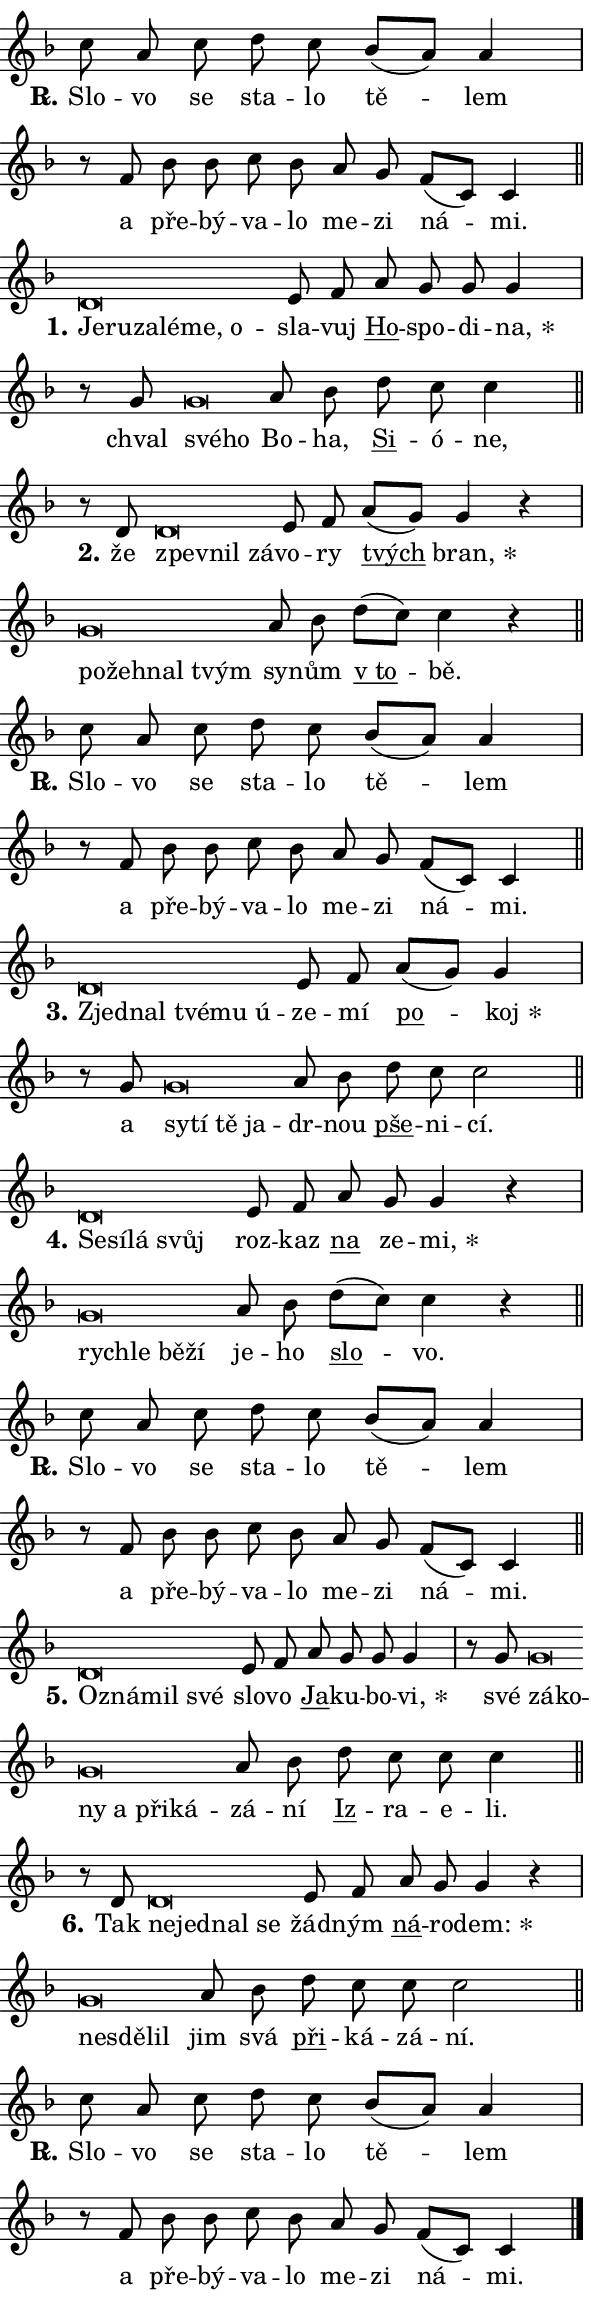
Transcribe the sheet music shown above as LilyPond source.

\version "2.24.0"
\header { tagline = "" }
\paper {
  indent = 0\cm
  top-margin = 0\cm
  right-margin = 0.13\cm % to fit lyric hyphens
  bottom-margin = 0\cm
  left-margin = 0\cm
  paper-width = 10\cm
  page-breaking = #ly:one-page-breaking
  system-system-spacing.basic-distance = #11
  score-system-spacing.basic-distance = #11
  ragged-last = ##f
}


%% Author: Thomas Morley
%% https://lists.gnu.org/archive/html/lilypond-user/2020-05/msg00002.html
#(define (line-position grob)
"Returns position of @var[grob} in current system:
   @code{'start}, if at first time-step
   @code{'end}, if at last time-step
   @code{'middle} otherwise
"
  (let* ((col (ly:item-get-column grob))
         (ln (ly:grob-object col 'left-neighbor))
         (rn (ly:grob-object col 'right-neighbor))
         (col-to-check-left (if (ly:grob? ln) ln col))
         (col-to-check-right (if (ly:grob? rn) rn col))
         (break-dir-left
           (and
             (ly:grob-property col-to-check-left 'non-musical #f)
             (ly:item-break-dir col-to-check-left)))
         (break-dir-right
           (and
             (ly:grob-property col-to-check-right 'non-musical #f)
             (ly:item-break-dir col-to-check-right))))
        (cond ((eqv? 1 break-dir-left) 'start)
              ((eqv? -1 break-dir-right) 'end)
              (else 'middle))))

#(define (tranparent-at-line-position vctor)
  (lambda (grob)
  "Relying on @code{line-position} select the relevant enry from @var{vctor}.
Used to determine transparency,"
    (case (line-position grob)
      ((end) (not (vector-ref vctor 0)))
      ((middle) (not (vector-ref vctor 1)))
      ((start) (not (vector-ref vctor 2))))))

noteHeadBreakVisibility =
#(define-music-function (break-visibility)(vector?)
"Makes @code{NoteHead}s transparent relying on @var{break-visibility}"
#{
  \override NoteHead.transparent =
    #(tranparent-at-line-position break-visibility)
#})

#(define delete-ledgers-for-transparent-note-heads
  (lambda (grob)
    "Reads whether a @code{NoteHead} is transparent.
If so this @code{NoteHead} is removed from @code{'note-heads} from
@var{grob}, which is supposed to be @code{LedgerLineSpanner}.
As a result ledgers are not printed for this @code{NoteHead}"
    (let* ((nhds-array (ly:grob-object grob 'note-heads))
           (nhds-list
             (if (ly:grob-array? nhds-array)
                 (ly:grob-array->list nhds-array)
                 '()))
           ;; Relies on the transparent-property being done before
           ;; Staff.LedgerLineSpanner.after-line-breaking is executed.
           ;; This is fragile ...
           (to-keep
             (remove
               (lambda (nhd)
                 (ly:grob-property nhd 'transparent #f))
               nhds-list)))
      ;; TODO find a better method to iterate over grob-arrays, similiar
      ;; to filter/remove etc for lists
      ;; For now rebuilt from scratch
      (set! (ly:grob-object grob 'note-heads)  '())
      (for-each
        (lambda (nhd)
          (ly:pointer-group-interface::add-grob grob 'note-heads nhd))
        to-keep))))

squashNotes = {
  \override NoteHead.X-extent = #'(-0.2 . 0.2)
  \override NoteHead.Y-extent = #'(-0.75 . 0)
  \override NoteHead.stencil =
    #(lambda (grob)
       (let ((pos (ly:grob-property grob 'staff-position)))
         (begin
           (if (< pos -7) (display "ERROR: Lower brevis then expected\n") (display ""))
           (if (<= pos -6) ly:text-interface::print ly:note-head::print))))
}
unSquashNotes = {
  \revert NoteHead.X-extent
  \revert NoteHead.Y-extent
  \revert NoteHead.stencil
}

hideNotes = \noteHeadBreakVisibility #begin-of-line-visible
unHideNotes = \noteHeadBreakVisibility #all-visible

% work-around for resetting accidentals
% https://lilypond.org/doc/v2.23/Documentation/notation/displaying-rhythms#unmetered-music
cadenzaMeasure = {
  \cadenzaOff
  \partial 1024 s1024
  \cadenzaOn
}

#(define-markup-command (accent layout props text) (markup?)
  "Underline accented syllable"
  (interpret-markup layout props
    #{\markup \override #'(offset . 4.3) \underline { #text }#}))

responsum = \markup \concat {
  "R" \hspace #-1.05 \path #0.1 #'((moveto 0 0.07) (lineto 0.9 0.8)) \hspace #0.05 "."
}

spaceSize = #0.6828661417322834 % exact space size for TeX Gyre Schola

\layout {
  \context {
    \Staff
    \remove "Time_signature_engraver"
    \override LedgerLineSpanner.after-line-breaking = #delete-ledgers-for-transparent-note-heads
  }
  \context {
    \Lyrics {
      \override LyricSpace.minimum-distance = \spaceSize
      \override LyricText.font-name = #"TeX Gyre Schola"
      \override LyricText.font-size = 1
      \override StanzaNumber.font-name = #"TeX Gyre Schola Bold"
      \override StanzaNumber.font-size = 1
    }
  }
  \context {
    \Score 
    \override NoteHead.text =
      #(lambda (grob) 
        (let ((pos (ly:grob-property grob 'staff-position)))
          #{\markup {
            \combine
              \halign #-0.55 \raise #(if (= pos -6) 0 0.5) \override #'(thickness . 2) \draw-line #'(3.2 . 0)
              \musicglyph "noteheads.sM1"
          }#}))
  }
}

% magnetic-lyrics.ily
%
%   written by
%     Jean Abou Samra <jean@abou-samra.fr>
%     Werner Lemberg <wl@gnu.org>
%
%   adapted by
%     Jiri Hon <jiri.hon@gmail.com>
%
% Version 2022-Apr-15

% https://www.mail-archive.com/lilypond-user@gnu.org/msg149350.html

#(define (Left_hyphen_pointer_engraver context)
   "Collect syllable-hyphen-syllable occurrences in lyrics and store
them in properties.  This engraver only looks to the left.  For
example, if the lyrics input is @code{foo -- bar}, it does the
following.

@itemize @bullet
@item
Set the @code{text} property of the @code{LyricHyphen} grob between
@q{foo} and @q{bar} to @code{foo}.

@item
Set the @code{left-hyphen} property of the @code{LyricText} grob with
text @q{foo} to the @code{LyricHyphen} grob between @q{foo} and
@q{bar}.
@end itemize

Use this auxiliary engraver in combination with the
@code{lyric-@/text::@/apply-@/magnetic-@/offset!} hook."
   (let ((hyphen #f)
         (text #f))
     (make-engraver
      (acknowledgers
       ((lyric-syllable-interface engraver grob source-engraver)
        (set! text grob)))
      (end-acknowledgers
       ((lyric-hyphen-interface engraver grob source-engraver)
        ;(when (not (grob::has-interface grob 'lyric-space-interface))
          (set! hyphen grob)));)
      ((stop-translation-timestep engraver)
       (when (and text hyphen)
         (ly:grob-set-object! text 'left-hyphen hyphen))
       (set! text #f)
       (set! hyphen #f)))))

#(define (lyric-text::apply-magnetic-offset! grob)
   "If the space between two syllables is less than the value in
property @code{LyricText@/.details@/.squash-threshold}, move the right
syllable to the left so that it gets concatenated with the left
syllable.

Use this function as a hook for
@code{LyricText@/.after-@/line-@/breaking} if the
@code{Left_@/hyphen_@/pointer_@/engraver} is active."
   (let ((hyphen (ly:grob-object grob 'left-hyphen #f)))
     (when hyphen
       (let ((left-text (ly:spanner-bound hyphen LEFT)))
         (when (grob::has-interface left-text 'lyric-syllable-interface)
           (let* ((common (ly:grob-common-refpoint grob left-text X))
                  (this-x-ext (ly:grob-extent grob common X))
                  (left-x-ext
                   (begin
                     ;; Trigger magnetism for left-text.
                     (ly:grob-property left-text 'after-line-breaking)
                     (ly:grob-extent left-text common X)))
                  ;; `delta` is the gap width between two syllables.
                  (delta (- (interval-start this-x-ext)
                            (interval-end left-x-ext)))
                  (details (ly:grob-property grob 'details))
                  (threshold (assoc-get 'squash-threshold details 0.2)))
             (when (< delta threshold)
               (let* (;; We have to manipulate the input text so that
                      ;; ligatures crossing syllable boundaries are not
                      ;; disabled.  For languages based on the Latin
                      ;; script this is essentially a beautification.
                      ;; However, for non-Western scripts it can be a
                      ;; necessity.
                      (lt (ly:grob-property left-text 'text))
                      (rt (ly:grob-property grob 'text))
                      (is-space (grob::has-interface hyphen 'lyric-space-interface))
                      (space (if is-space " " ""))
                      (extra-delta (if is-space spaceSize 0))
                      ;; Append new syllable.
                      (ltrt-space (if (and (string? lt) (string? rt))
                                (string-append lt space rt)
                                (make-concat-markup (list lt space rt))))
                      ;; Right-align `ltrt` to the right side.
                      (ltrt-space-markup (grob-interpret-markup
                               grob
                               (make-translate-markup
                                (cons (interval-length this-x-ext) 0)
                                (make-right-align-markup ltrt-space)))))
                 (begin
                   ;; Don't print `left-text`.
                   (ly:grob-set-property! left-text 'stencil #f)
                   ;; Set text and stencil (which holds all collected
                   ;; syllables so far) and shift it to the left.
                   (ly:grob-set-property! grob 'text ltrt-space)
                   (ly:grob-set-property! grob 'stencil ltrt-space-markup)
                   (ly:grob-translate-axis! grob (- (- delta extra-delta)) X))))))))))


#(define (lyric-hyphen::displace-bounds-first grob)
   ;; Make very sure this callback isn't triggered too early.
   (let ((left (ly:spanner-bound grob LEFT))
         (right (ly:spanner-bound grob RIGHT)))
     (ly:grob-property left 'after-line-breaking)
     (ly:grob-property right 'after-line-breaking)
     (ly:lyric-hyphen::print grob)))

squashThreshold = #0.4

\layout {
  \context {
    \Lyrics
    \consists #Left_hyphen_pointer_engraver
    \override LyricText.after-line-breaking =
      #lyric-text::apply-magnetic-offset!
    \override LyricHyphen.stencil = #lyric-hyphen::displace-bounds-first
    \override LyricText.details.squash-threshold = \squashThreshold
    \override LyricHyphen.minimum-distance = 0
    \override LyricHyphen.minimum-length = \squashThreshold
  }
}

squashText = \override LyricText.details.squash-threshold = 9999
unSquashText = \override LyricText.details.squash-threshold = \squashThreshold

leftText = \override LyricText.self-alignment-X = #LEFT
unLeftText = \revert LyricText.self-alignment-X

starOffset = #(lambda (grob) 
                (let ((x_offset (ly:self-alignment-interface::aligned-on-x-parent grob)))
                  (if (= x_offset 0) 0 (+ x_offset 1.2))))

star = #(define-music-function (syllable)(string?)
"Append star separator at the end of a syllable"
#{
  \once \override LyricText.X-offset = #starOffset
  \lyricmode { \markup {
    #syllable
    \override #'((font-name . "TeX Gyre Schola Bold")) \hspace #0.2 \lower #0.65 \larger "*"
  } }
#})

starAccent = #(define-music-function (syllable)(string?)
"Append star separator at the end of a syllable and make accent"
#{
  \once \override LyricText.X-offset = #starOffset
  \lyricmode { \markup {
    \accent #syllable
    \override #'((font-name . "TeX Gyre Schola Bold")) \hspace #0.2 \lower #0.65 \larger "*"
  } }
#})

breath = #(define-music-function (syllable)(string?)
"Append breathing indicator at the end of a syllable"
#{
  \lyricmode { \markup { #syllable "+" } }
#})

optionalBreath = #(define-music-function (syllable)(string?)
"Append optional breathing indicator at the end of a syllable"
#{
  \lyricmode { \markup { #syllable "(+)" } }
#})


\score {
    <<
        \new Voice = "melody" { \cadenzaOn \key f \major \relative { c''8 a c d c bes[( a)] a4 \cadenzaMeasure \bar "|" r8 f bes bes c bes \bar "" a g \bar "" f[( c)] c4 \cadenzaMeasure \bar "||" \break } }
        \new Lyrics \lyricsto "melody" { \lyricmode { \set stanza = \responsum
Slo -- vo se sta -- lo tě -- lem a pře -- bý -- va -- lo me -- zi ná -- mi. } }
    >>
    \layout {}
}

\score {
    <<
        \new Voice = "melody" { \cadenzaOn \key f \major \relative { \squashNotes d'\breve*1/16 \hideNotes \breve*1/16 \bar "" \breve*1/16 \bar "" \breve*1/16 \bar "" \breve*1/16 \breve*1/16 \bar "" \unHideNotes \unSquashNotes e8 f \bar "" a g g g4 \cadenzaMeasure \bar "|" r8 g \squashNotes g\breve*1/16 \hideNotes \breve*1/16 \bar "" \unHideNotes \unSquashNotes a8 bes \bar "" d c c4 \cadenzaMeasure \bar "||" \break } }
        \new Lyrics \lyricsto "melody" { \lyricmode { \set stanza = "1."
\leftText Je -- \squashText ru -- za -- lé -- me, o -- \unLeftText \unSquashText sla -- vuj \markup \accent Ho -- spo -- di -- \star na, chval \leftText své -- \squashText ho \unLeftText \unSquashText Bo -- ha, \markup \accent Si -- ó -- ne, } }
    >>
    \layout {}
}

\score {
    <<
        \new Voice = "melody" { \cadenzaOn \key f \major \relative { r8 d' \squashNotes d\breve*1/16 \hideNotes \breve*1/16 \breve*1/16 \bar "" \unHideNotes \unSquashNotes e8 f \bar "" a[( g)] g4 r \cadenzaMeasure \bar "|" \squashNotes g\breve*1/16 \hideNotes \breve*1/16 \bar "" \breve*1/16 \breve*1/16 \bar "" \unHideNotes \unSquashNotes a8 bes \bar "" d[( c)] c4 r \cadenzaMeasure \bar "||" \break } }
        \new Lyrics \lyricsto "melody" { \lyricmode { \set stanza = "2."
že \leftText zpev -- \squashText nil zá -- \unLeftText \unSquashText vo -- ry \markup \accent tvých \star bran, \leftText po -- \squashText žeh -- nal tvým \unLeftText \unSquashText sy -- nům \markup \accent "v to" -- bě. } }
    >>
    \layout {}
}

\score {
    <<
        \new Voice = "melody" { \cadenzaOn \key f \major \relative { c''8 a c d c bes[( a)] a4 \cadenzaMeasure \bar "|" r8 f bes bes c bes \bar "" a g \bar "" f[( c)] c4 \cadenzaMeasure \bar "||" \break } }
        \new Lyrics \lyricsto "melody" { \lyricmode { \set stanza = \responsum
Slo -- vo se sta -- lo tě -- lem a pře -- bý -- va -- lo me -- zi ná -- mi. } }
    >>
    \layout {}
}

\score {
    <<
        \new Voice = "melody" { \cadenzaOn \key f \major \relative { \squashNotes d'\breve*1/16 \hideNotes \breve*1/16 \bar "" \breve*1/16 \bar "" \breve*1/16 \breve*1/16 \bar "" \unHideNotes \unSquashNotes e8 f \bar "" a[( g)] g4 \cadenzaMeasure \bar "|" r8 g \squashNotes g\breve*1/16 \hideNotes \breve*1/16 \bar "" \breve*1/16 \breve*1/16 \bar "" \unHideNotes \unSquashNotes a8 bes \bar "" d c c2 \cadenzaMeasure \bar "||" \break } }
        \new Lyrics \lyricsto "melody" { \lyricmode { \set stanza = "3."
\leftText Zjed -- \squashText nal tvé -- mu ú -- \unLeftText \unSquashText ze -- mí \markup \accent po -- \star koj a \leftText sy -- \squashText tí tě ja -- \unLeftText \unSquashText dr -- nou \markup \accent pše -- ni -- cí. } }
    >>
    \layout {}
}

\score {
    <<
        \new Voice = "melody" { \cadenzaOn \key f \major \relative { \squashNotes d'\breve*1/16 \hideNotes \breve*1/16 \bar "" \breve*1/16 \breve*1/16 \bar "" \unHideNotes \unSquashNotes e8 f \bar "" a g g4 r \cadenzaMeasure \bar "|" \squashNotes g\breve*1/16 \hideNotes \breve*1/16 \bar "" \breve*1/16 \breve*1/16 \bar "" \unHideNotes \unSquashNotes a8 bes \bar "" d[( c)] c4 r \cadenzaMeasure \bar "||" \break } }
        \new Lyrics \lyricsto "melody" { \lyricmode { \set stanza = "4."
\leftText Se -- \squashText sí -- lá svůj \unLeftText \unSquashText roz -- kaz \markup \accent na ze -- \star mi, \leftText rych -- \squashText le bě -- ží \unLeftText \unSquashText je -- ho \markup \accent slo -- vo. } }
    >>
    \layout {}
}

\score {
    <<
        \new Voice = "melody" { \cadenzaOn \key f \major \relative { c''8 a c d c bes[( a)] a4 \cadenzaMeasure \bar "|" r8 f bes bes c bes \bar "" a g \bar "" f[( c)] c4 \cadenzaMeasure \bar "||" \break } }
        \new Lyrics \lyricsto "melody" { \lyricmode { \set stanza = \responsum
Slo -- vo se sta -- lo tě -- lem a pře -- bý -- va -- lo me -- zi ná -- mi. } }
    >>
    \layout {}
}

\score {
    <<
        \new Voice = "melody" { \cadenzaOn \key f \major \relative { \squashNotes d'\breve*1/16 \hideNotes \breve*1/16 \bar "" \breve*1/16 \breve*1/16 \bar "" \unHideNotes \unSquashNotes e8 f \bar "" a g g g4 \cadenzaMeasure \bar "|" r8 g \squashNotes g\breve*1/16 \hideNotes \breve*1/16 \bar "" \breve*1/16 \bar "" \breve*1/16 \bar "" \breve*1/16 \breve*1/16 \bar "" \unHideNotes \unSquashNotes a8 bes \bar "" d c c c4 \cadenzaMeasure \bar "||" \break } }
        \new Lyrics \lyricsto "melody" { \lyricmode { \set stanza = "5."
\leftText Oz -- \squashText ná -- mil své \unLeftText \unSquashText slo -- vo \markup \accent Ja -- ku -- bo -- \star vi, své \leftText zá -- \squashText ko -- ny a při -- ká -- \unLeftText \unSquashText zá -- ní \markup \accent Iz -- ra -- e -- li. } }
    >>
    \layout {}
}

\score {
    <<
        \new Voice = "melody" { \cadenzaOn \key f \major \relative { r8 d' \squashNotes d\breve*1/16 \hideNotes \breve*1/16 \bar "" \breve*1/16 \breve*1/16 \bar "" \unHideNotes \unSquashNotes e8 f \bar "" a g g4 r \cadenzaMeasure \bar "|" \squashNotes g\breve*1/16 \hideNotes \breve*1/16 \breve*1/16 \bar "" \unHideNotes \unSquashNotes a8 bes \bar "" d c c c2 \cadenzaMeasure \bar "||" \break } }
        \new Lyrics \lyricsto "melody" { \lyricmode { \set stanza = "6."
Tak \leftText ne -- \squashText jed -- nal se \unLeftText \unSquashText žád -- ným \markup \accent ná -- ro -- \star dem: \leftText ne -- \squashText sdě -- lil \unLeftText \unSquashText jim svá \markup \accent při -- ká -- zá -- ní. } }
    >>
    \layout {}
}

\score {
    <<
        \new Voice = "melody" { \cadenzaOn \key f \major \relative { c''8 a c d c bes[( a)] a4 \cadenzaMeasure \bar "|" r8 f bes bes c bes \bar "" a g \bar "" f[( c)] c4 \cadenzaMeasure \bar "||" \break } \bar "|." }
        \new Lyrics \lyricsto "melody" { \lyricmode { \set stanza = \responsum
Slo -- vo se sta -- lo tě -- lem a pře -- bý -- va -- lo me -- zi ná -- mi. } }
    >>
    \layout {}
}
